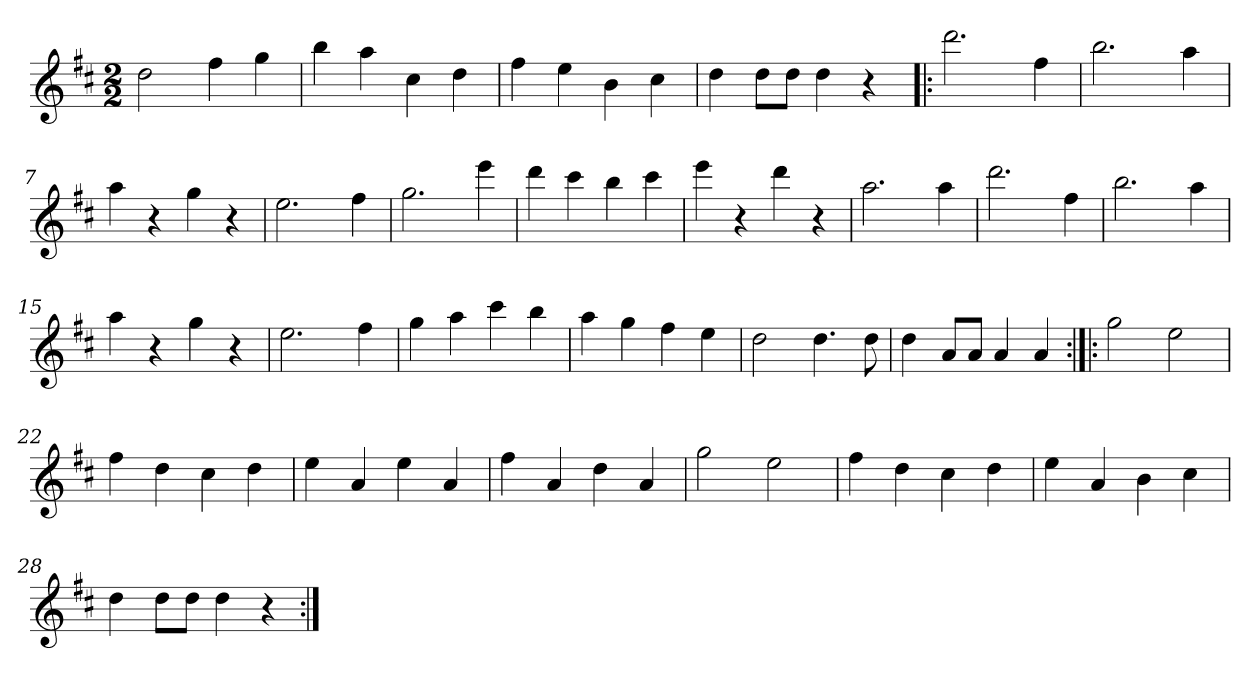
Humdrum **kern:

**kern
*part1
*staff1
*clefG2
*k[f#c#]
*D:
*M2/2
*MM120
=1
2dd
4ff#
4gg
=2
4bb
4aa
4cc#
4dd
=3
4ff#
4ee
4b
4cc#
=4
4dd
8dd\L
8dd\J
4dd
4r
=5!|:
2.ddd
4ff#
=6
2.bb
4aa
=7
4aa
4r
4gg
4r
=8
2.ee
4ff#
=9
2.gg
4eee
=10
4ddd
4ccc#
4bb
4ccc#
=11
4eee
4r
4ddd
4r
=12
2.aa
4aa
=13
2.ddd
4ff#
=14
2.bb
4aa
=15
4aa
4r
4gg
4r
=16
2.ee
4ff#
=17
4gg
4aa
4ccc#
4bb
=18
4aa
4gg
4ff#
4ee
=19
2dd
4.dd
8dd
=20
4dd
8a/L
8a/J
4a
4a
=21:|!|:
2gg
2ee
=22
4ff#
4dd
4cc#
4dd
=23
4ee
4a
4ee
4a
=24
4ff#
4a
4dd
4a
=25
2gg
2ee
=26
4ff#
4dd
4cc#
4dd
=27
4ee
4a
4b
4cc#
=28
4dd
8dd\L
8dd\J
4dd
4r
=:|!
*-
